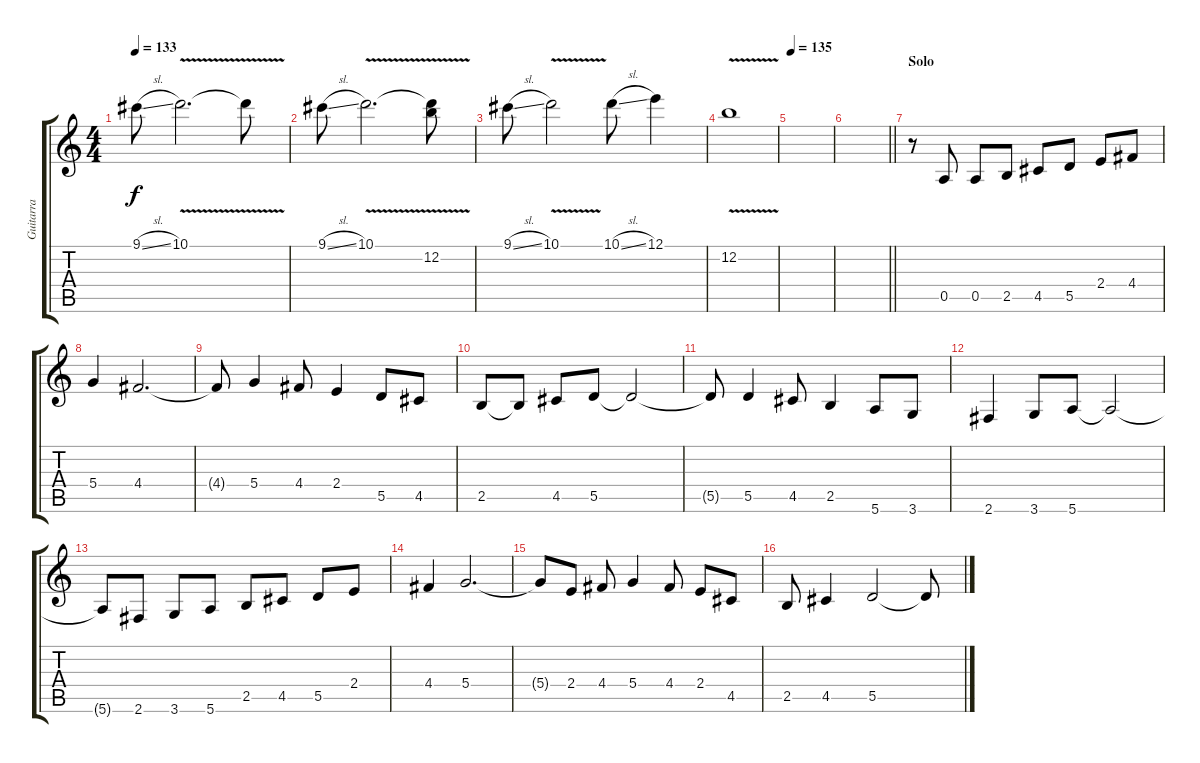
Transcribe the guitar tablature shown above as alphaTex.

\track ("Guitarra" "Guitarra") {instrument electricguitarjazz}
\staff {score tabs}
\tuning (E4 B3 G3 D3 A2 E2) {hide}
\ts (4 4)
\tempo 133
\clef g2
\ks c
9.1{sl}.8{dy f} 10.1{v}.2{d} 10.1{t}.8 |
9.1{sl}.8 10.1{v}.2{d} (10.1{t} 12.2{t}).8 |
9.1{sl}.8 10.1{v}.2 10.1{sl}.8 12.1.4 |
12.2{v}.1 |
\tempo 135
|
\barLineRight lightlight
|
\section ("" "Solo")
r.8 0.5.8 0.5.8 2.5.8 4.5.8 5.5.8 2.4.8 4.4.8 |
5.4.4 4.4.2{d} |
4.4{t}.8 5.4.4 4.4.8 2.4.4 5.5.8 4.5.8 |
2.5.8 2.5{t}.8 4.5.8 5.5.8 5.5{t}.2 |
5.5{t}.8 5.5.4 4.5.8 2.5.4 5.6.8 3.6.8 |
2.6.4 3.6.8 5.6.8 5.6{t}.2 |
5.6{t}.8 2.6.8 3.6.8 5.6.8 2.5.8 4.5.8 5.5.8 2.4.8 |
4.4.4 5.4.2{d} |
5.4{t}.8 2.4.8 4.4.8 5.4.4 4.4.8 2.4.8 4.5.8 |
2.5.8 4.5.4 5.5.2 5.5{t}.8
